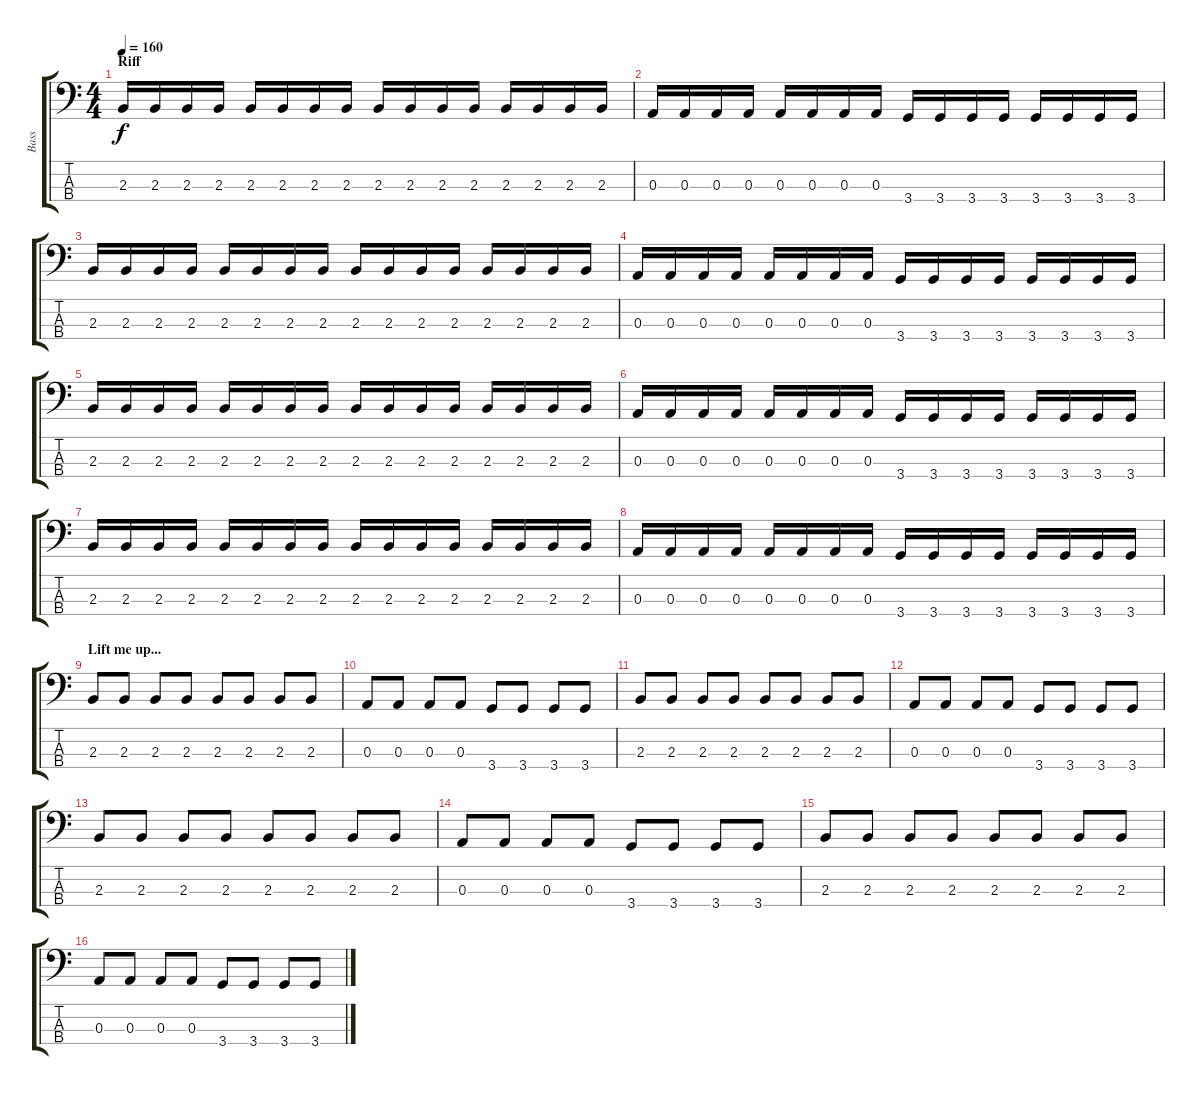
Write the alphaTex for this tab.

\track ("Bass" "Bass") {instrument electricbasspick}
\staff {score tabs}
\tuning (G2 D2 A1 E1) {hide}
\ts (4 4)
\section ("" "Riff")
\tempo 160
\clef f4
\ks c
2.3.16{dy f} 2.3.16 2.3.16 2.3.16 2.3.16 2.3.16 2.3.16 2.3.16 2.3.16 2.3.16 2.3.16 2.3.16 2.3.16 2.3.16 2.3.16 2.3.16 |
0.3.16 0.3.16 0.3.16 0.3.16 0.3.16 0.3.16 0.3.16 0.3.16 3.4.16 3.4.16 3.4.16 3.4.16 3.4.16 3.4.16 3.4.16 3.4.16 |
2.3.16 2.3.16 2.3.16 2.3.16 2.3.16 2.3.16 2.3.16 2.3.16 2.3.16 2.3.16 2.3.16 2.3.16 2.3.16 2.3.16 2.3.16 2.3.16 |
0.3.16 0.3.16 0.3.16 0.3.16 0.3.16 0.3.16 0.3.16 0.3.16 3.4.16 3.4.16 3.4.16 3.4.16 3.4.16 3.4.16 3.4.16 3.4.16 |
2.3.16 2.3.16 2.3.16 2.3.16 2.3.16 2.3.16 2.3.16 2.3.16 2.3.16 2.3.16 2.3.16 2.3.16 2.3.16 2.3.16 2.3.16 2.3.16 |
0.3.16 0.3.16 0.3.16 0.3.16 0.3.16 0.3.16 0.3.16 0.3.16 3.4.16 3.4.16 3.4.16 3.4.16 3.4.16 3.4.16 3.4.16 3.4.16 |
2.3.16 2.3.16 2.3.16 2.3.16 2.3.16 2.3.16 2.3.16 2.3.16 2.3.16 2.3.16 2.3.16 2.3.16 2.3.16 2.3.16 2.3.16 2.3.16 |
0.3.16 0.3.16 0.3.16 0.3.16 0.3.16 0.3.16 0.3.16 0.3.16 3.4.16 3.4.16 3.4.16 3.4.16 3.4.16 3.4.16 3.4.16 3.4.16 |
\section ("" "Lift me up...")
2.3.8 2.3.8 2.3.8 2.3.8 2.3.8 2.3.8 2.3.8 2.3.8 |
0.3.8 0.3.8 0.3.8 0.3.8 3.4.8 3.4.8 3.4.8 3.4.8 |
2.3.8 2.3.8 2.3.8 2.3.8 2.3.8 2.3.8 2.3.8 2.3.8 |
0.3.8 0.3.8 0.3.8 0.3.8 3.4.8 3.4.8 3.4.8 3.4.8 |
2.3.8 2.3.8 2.3.8 2.3.8 2.3.8 2.3.8 2.3.8 2.3.8 |
0.3.8 0.3.8 0.3.8 0.3.8 3.4.8 3.4.8 3.4.8 3.4.8 |
2.3.8 2.3.8 2.3.8 2.3.8 2.3.8 2.3.8 2.3.8 2.3.8 |
0.3.8 0.3.8 0.3.8 0.3.8 3.4.8 3.4.8 3.4.8 3.4.8
